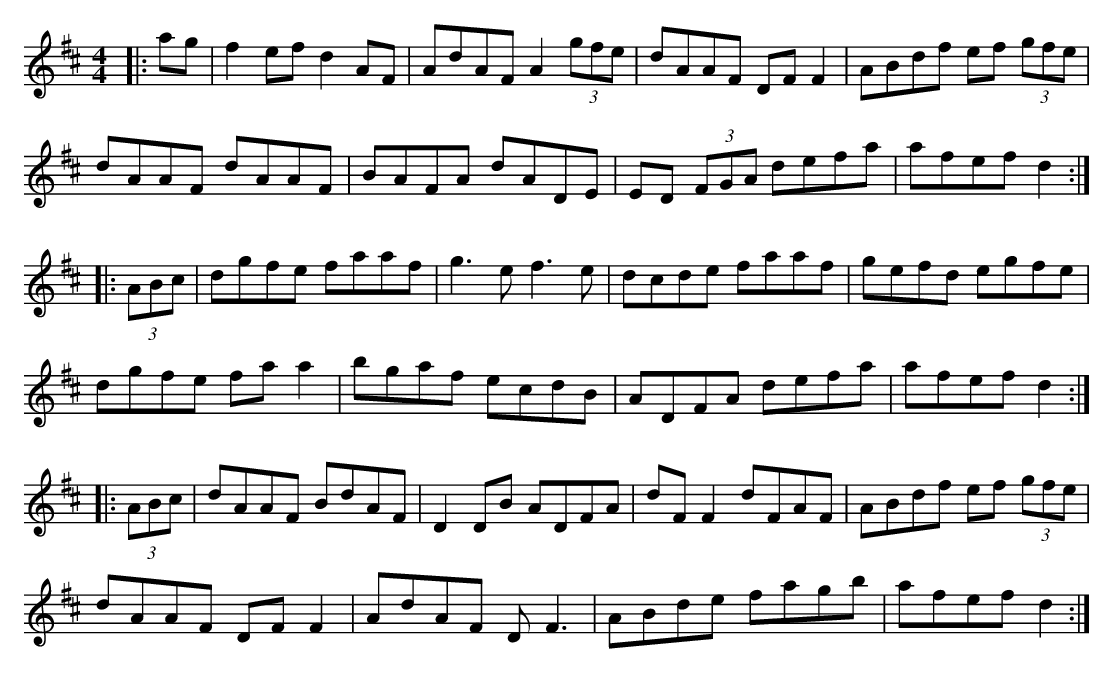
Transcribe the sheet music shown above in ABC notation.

X:1
M:4/4
K:D
|:ag|f2ef d2AF|AdAF A2 (3gfe|dAAF DFF2|ABdf ef (3gfe|
dAAF dAAF|BAFA dADE|ED (3FGA defa|afef d2:|
|:(3ABc|dgfe faaf|g3e f3e|dcde faaf|gefd egfe|
dgfe faa2|bgaf ecdB|ADFA defa|afef d2:|
|:(3ABc|dAAF BdAF|D2 DB ADFA|dF F2 dFAF|ABdf ef (3gfe|
dAAF DF F2|AdAF D F3|ABde fagb|afef d2:|
